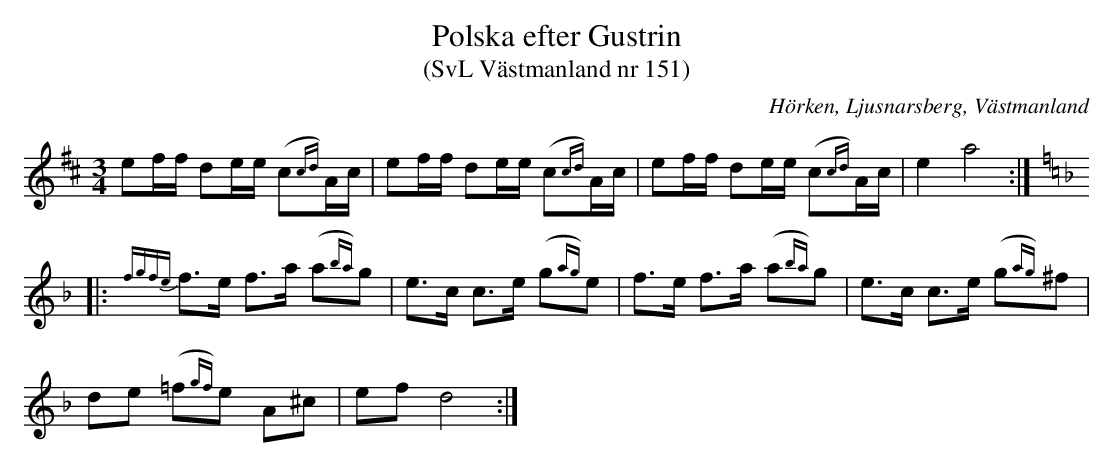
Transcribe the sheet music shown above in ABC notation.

X:1
T:Polska efter Gustrin
T:(SvL Västmanland nr 151)
O:Hörken, Ljusnarsberg, Västmanland
M:3/4
L:1/16
K:D
e2ff d2ee (c2{cd})Ac | e2ff d2ee (c2{cd})Ac | e2ff d2ee (c2{cd})Ac | e4 a8 ::
K:Dm
{fgfe}f2>e2 f2>a2 (a2{ba})g2 | e2>c2 c2>e2 (g2{ag})e2 | f2>e2 f2>a2 (a2{ba})g2 | e2>c2 c2>e2 (g2{ag})^f2 |
d2e2 (=f2{gf})e2 A2^c2 | e2f2 d8 :|
